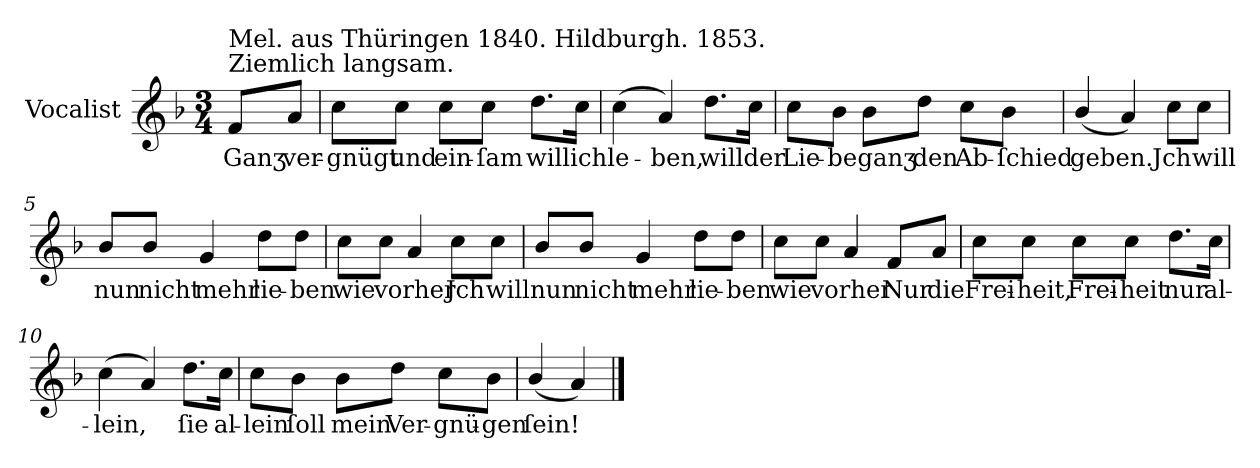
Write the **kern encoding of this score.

**kern	**text
*part1	*part1
*staff1	*staff1
*I"Vocalist	*
*k[b-]	*
*F:	*
*M3/4	*
=	=
!LO:TX:a:t=Ziemlich langsam.	!
!LO:TX:a:t=Mel. aus Thüringen 1840. Hildburgh. 1853.	!
8fL	Ganʒ
8aJ	ver-
=1	=1
8ccL	-gnügt
8ccJ	und
8ccL	ein-
8ccJ	-ſam
8.ddL	will
16ccJk	ich
=2	=2
(4cc	le-
4a)	-ben,
8.ddL	will
16ccJk	der
=3	=3
8ccL	Lie-
8b-J	-be
8b-L	ganʒ
8ddJ	den
8ccL	Ab-
8b-J	-ſchied
=4	=4
(4b-/	geben.
4a)	.
8ccL	Jch
8ccJ	will
=5	=5
8b-/L	nun
8b-/J	nicht
4g	mehr
8ddL	lie-
8ddJ	-ben
=6	=6
8ccL	wie
8ccJ	vorher
4a	.
8ccL	Jch
8ccJ	will
=7	=7
8b-/L	nun
8b-/J	nicht
4g	mehr
8ddL	lie-
8ddJ	-ben
=8	=8
8ccL	wie
8ccJ	vorher
4a	.
8fL	Nur
8aJ	die
=9	=9
8ccL	Frei-
8ccJ	-heit,
8ccL	Frei-
8ccJ	-heit
8.ddL	nur
16ccJk	al-
=10	=10
(4cc	-lein,
4a)	.
8.ddL	ſie
16ccJk	al-
=11	=11
8ccL	-lein
8b-J	ſoll
8b-L	mein
8ddJ	Ver-
8ccL	-gnü-
8b-J	-gen
=12	=12
(4b-/	ſein!
4a)	.
==	==
*-	*-
